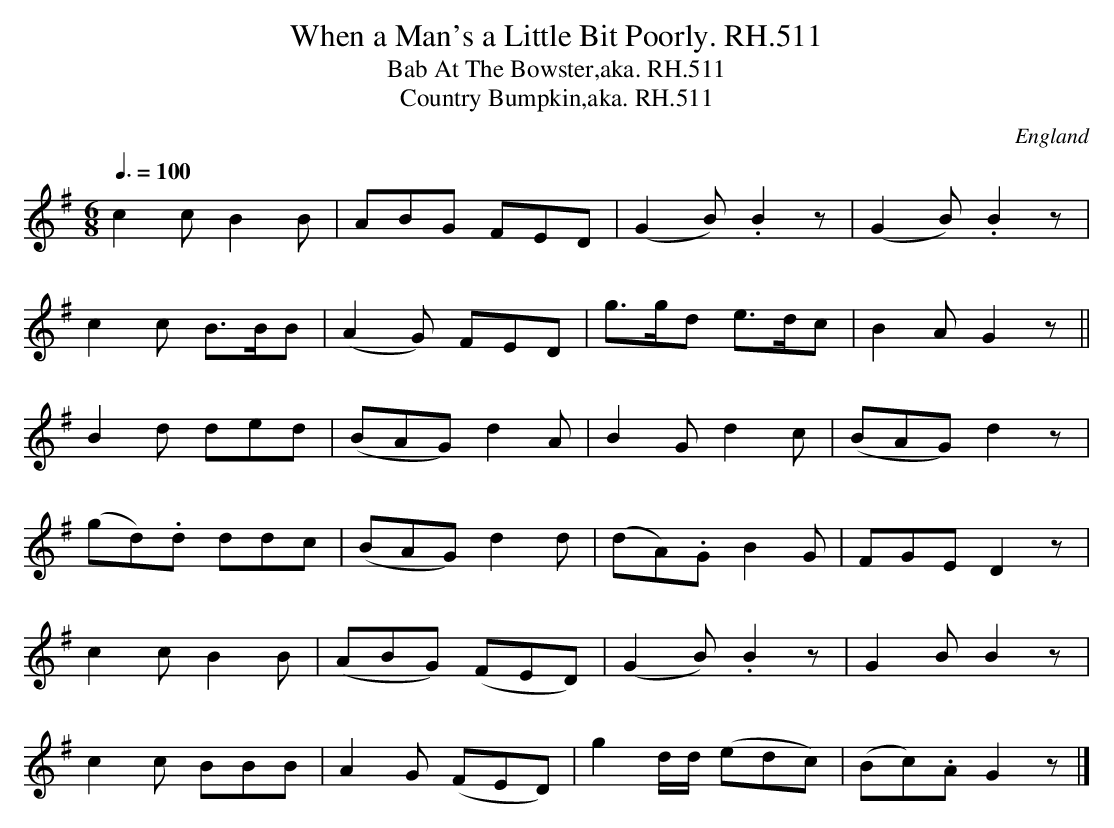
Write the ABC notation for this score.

X:1
T:When a Man's a Little Bit Poorly. RH.511
T:Bab At The Bowster,aka. RH.511
T:Country Bumpkin,aka. RH.511
O:England
M:6/8
L:1/8
Q:3/8=100
K:G major
c2c B2B|ABG FED|(G2B) .B2z|(G2B) .B2z|!
c2c B>BB|(A2G) FED|g>gd e>dc|B2A G2z||!
B2d ded|(BAG) d2A|B2G d2c|(BAG) d2z|!
(gd).d ddc|(BAG) d2d|(dA).G B2G|FGE D2z|!
c2c B2B|(ABG) (FED)|(G2B) .B2z|G2B B2z|!
c2c BBB|A2G (FED)|g2d/d/ (edc)|(Bc).A G2z|]
